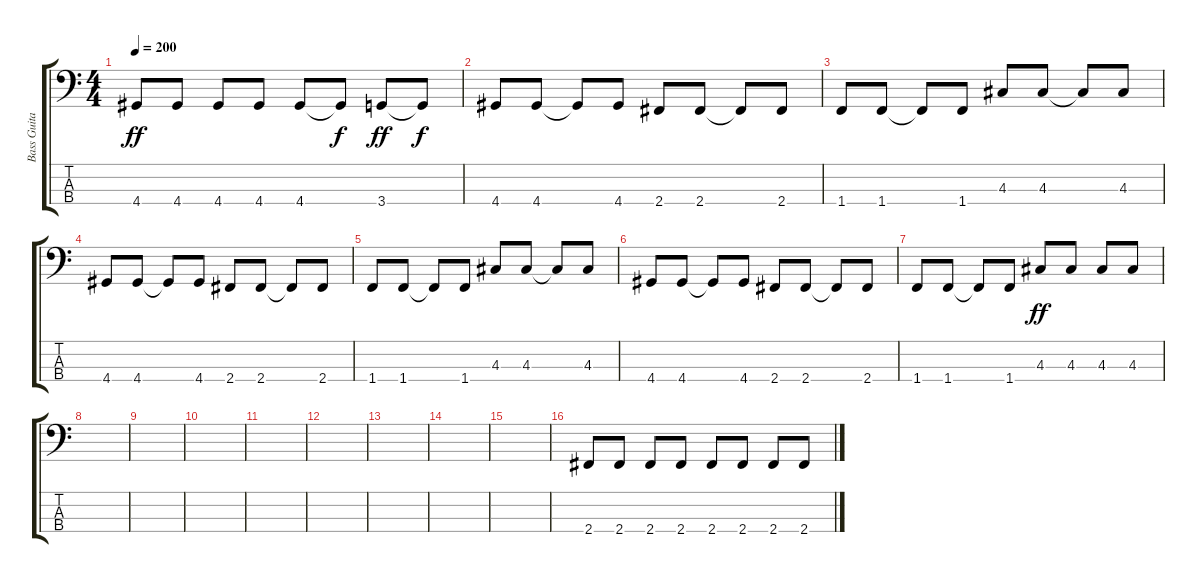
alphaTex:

\track ("Bass Guitar" "Bass Guita") {instrument electricbasspick}
\staff {score tabs}
\tuning (G2 D2 A1 E1) {hide}
\ts (4 4)
\tempo 200
\clef f4
\ks c
4.4.8{dy ff} 4.4.8 4.4.8 4.4.8 4.4.8 4.4{t}.8{dy f} 3.4.8{dy ff} 3.4{t}.8{dy f} |
4.4.8 4.4.8 4.4{t}.8 4.4.8 2.4.8 2.4.8 2.4{t}.8 2.4.8 |
1.4.8 1.4.8 1.4{t}.8 1.4.8 4.3.8 4.3.8 4.3{t}.8 4.3.8 |
4.4.8 4.4.8 4.4{t}.8 4.4.8 2.4.8 2.4.8 2.4{t}.8 2.4.8 |
1.4.8 1.4.8 1.4{t}.8 1.4.8 4.3.8 4.3.8 4.3{t}.8 4.3.8 |
4.4.8 4.4.8 4.4{t}.8 4.4.8 2.4.8 2.4.8 2.4{t}.8 2.4.8 |
1.4.8 1.4.8 1.4{t}.8 1.4.8 4.3.8{dy ff} 4.3.8 4.3.8 4.3.8 |
|
|
|
|
|
|
|
|
2.4.8 2.4.8 2.4.8 2.4.8 2.4.8 2.4.8 2.4.8 2.4.8
